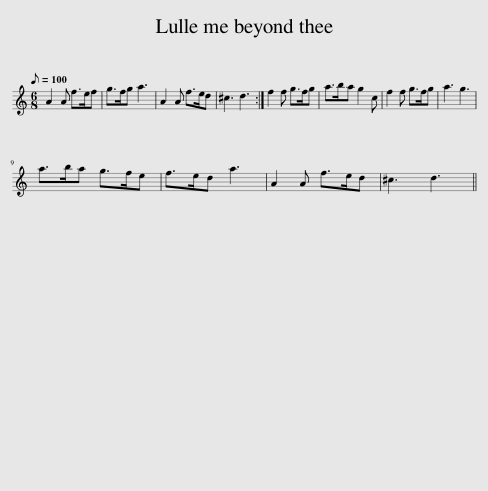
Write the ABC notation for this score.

X:1
L:1/8
Q:1/8=100
M:6/8
I:linebreak $
K:C
V:1 treble
V:1
 A2 A f>ef | g>fg a3 | A2 A f>ed | ^c3 d3 :| f2 f g>fg | %5
 a>ba g2 c | f2 f g>fg | a3 g3 |$ a>ba g>fe | f>ed a3 | %10
 A2 A f>ed | ^c3 d3 || %12
